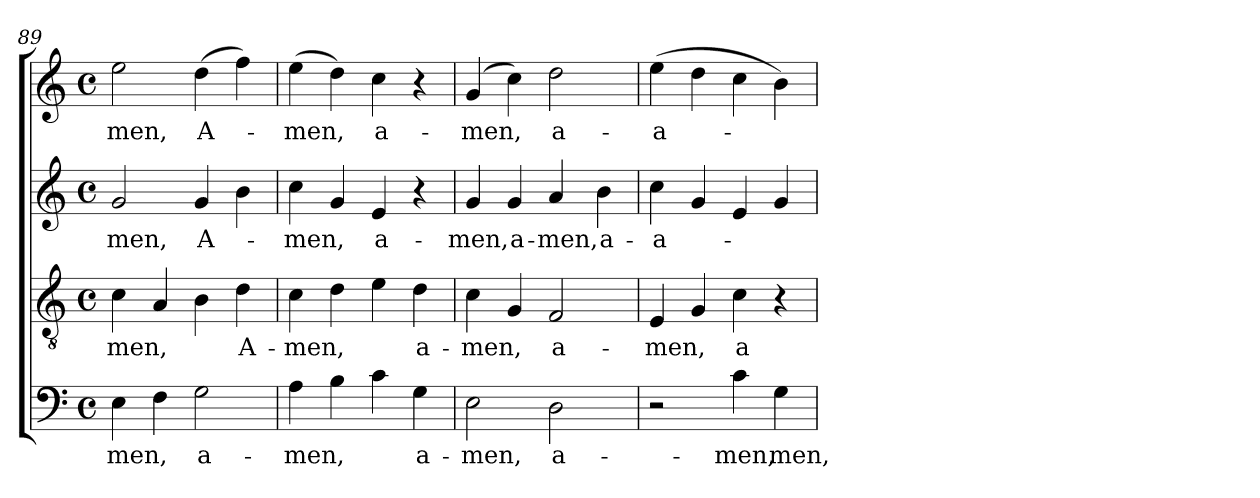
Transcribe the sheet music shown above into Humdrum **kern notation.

**kern	**text	**kern	**text	**kern	**text	**kern	**text
*part1	*part1	*part1	*part1	*part1	*part1	*part1	*part1
*staff4	*staff4	*staff3	*staff3	*staff2	*staff2	*staff1	*staff1
*clefF4	*	*clefGv2	*	*clefG2	*	*clefG2	*
*k[]	*	*k[]	*	*k[]	*	*k[]	*
*C:	*	*C:	*	*C:	*	*C:	*
*M4/4	*	*M4/4	*	*M4/4	*	*M4/4	*
*met(c)	*	*met(c)	*	*met(c)	*	*met(c)	*
=89	=89	=89	=89	=89	=89	=89	=89
!	!LO:LY:b	!	!LO:LY:b	!	!LO:LY:b	!	!LO:LY:b
4E\	-men,	4c\	-men,	2g/	-men,	2ee\	-men,
4F\	.	4A/	.	.	.	.	.
!	!LO:LY:b	!	!	!	!LO:LY:b	!	!LO:LY:b
2G\	a-	4B\	.	4g/	A-	(>4dd\	A-
!	!	!	!LO:LY:b	!	!	!	!
.	.	4d\	A-	4b\	.	4ff\)	.
=90	=90	=90	=90	=90	=90	=90	=90
!	!LO:LY:b	!	!LO:LY:b	!	!LO:LY:b	!	!LO:LY:b
4A\	-men,	4c\	-men,	4cc\	-men,	(>4ee\	-men,
4B\	.	4d\	.	4g/	.	4dd\)	.
!	!	!	!	!	!LO:LY:b	!	!LO:LY:b
4c\	.	4e\	.	4e/	a-	4cc\	a-
!	!LO:LY:b	!	!LO:LY:b	!	!	!	!
4G\	a-	4d\	a-	4r	.	4r	.
=91	=91	=91	=91	=91	=91	=91	=91
!	!LO:LY:b	!	!LO:LY:b	!	!LO:LY:b	!	!LO:LY:b
2E\	-men,	4c\	-men,	4g/	-men,	(4g/	-men,
!	!	!	!	!	!LO:LY:b	!	!
.	.	4G/	.	4g/	a-	4cc\)	.
!	!LO:LY:b	!	!LO:LY:b	!	!LO:LY:b	!	!LO:LY:b
2D\	a-	2F/	a-	4a/	-men,	2dd\	a-
!	!	!	!	!	!LO:LY:b	!	!
.	.	.	.	4b\	a-	.	.
!!LO:PB:g=z
=92	=92	=92	=92	=92	=92	=92	=92
!	!	!	!LO:LY:b	!	!LO:LY:b	!	!LO:LY:b
2r	.	4E/	-men,	4cc\	-a-	(>4ee\	-a-
.	.	4G/	.	4g/	.	4dd\	.
!	!LO:LY:b	!	!LO:LY:b	!	!	!	!
4c\	-men,	4c\	a-	4e/	.	4cc\	.
!	!LO:LY:b	!	!	!	!	!	!
4G\	men,	4r	.	4g/	.	4b\)	.
=	=	=	=	=	=	=	=
*-	*-	*-	*-	*-	*-	*-	*-
